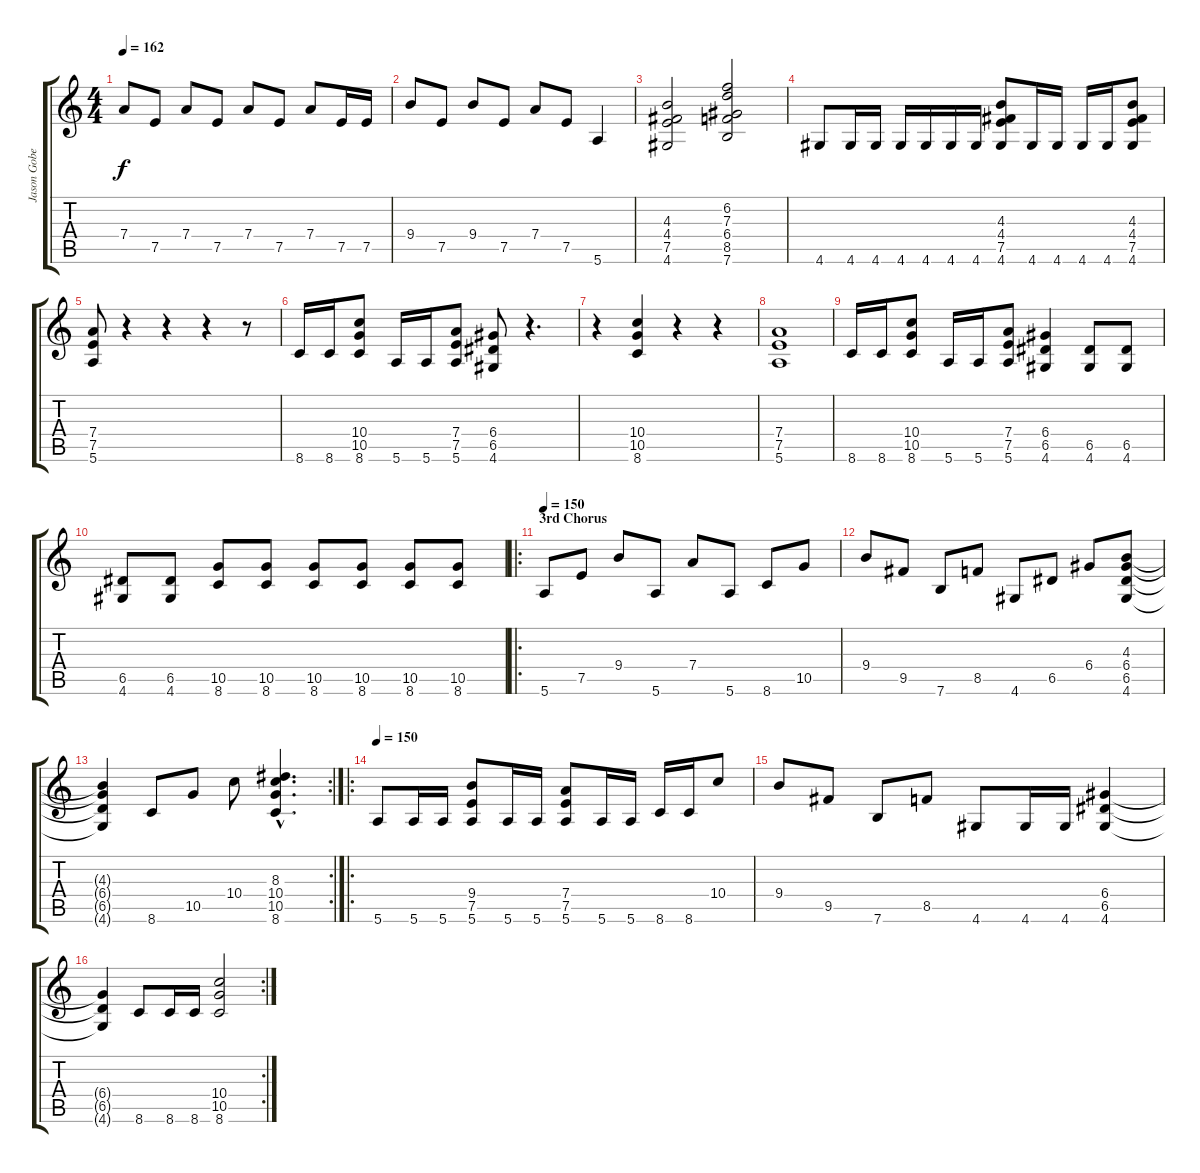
\track ("Jason Gobel" "Jason Gobe") {instrument distortionguitar}
\staff {score tabs}
\tuning (E4 B3 G3 D3 A2 E2) {hide}
\ts (4 4)
\tempo 162
\clef g2
\ks c
7.4.8{dy f} 7.5.8 7.4.8 7.5.8 7.4.8 7.5.8 7.4.8 7.5.16 7.5.16 |
9.4.8 7.5.8 9.4.8 7.5.8 7.4.8 7.5.8 5.6.4 |
(4.3 4.4 7.5 4.6).2 (6.2 7.3 6.4 8.5 7.6).2 |
4.6.8 4.6.16 4.6.16 4.6.16 4.6.16 4.6.16 4.6.16 (4.3 4.4 7.5 4.6).8 4.6.16 4.6.16 4.6.16 4.6.16 (4.3 4.4 7.5 4.6).8 |
(7.4 7.5 5.6).8 r.4 r.4 r.4 r.8 |
8.6.16 8.6.16 (10.4 10.5 8.6).8 5.6.16 5.6.16 (7.4 7.5 5.6).8 (6.4 6.5 4.6).8 r.4{d} |
r.4 (10.4 10.5 8.6).4 r.4 r.4 |
(7.4 7.5 5.6).1 |
8.6.16 8.6.16 (10.4 10.5 8.6).8 5.6.16 5.6.16 (7.4 7.5 5.6).8 (6.4 6.5 4.6).4 (6.5 4.6).8 (6.5 4.6).8 |
(6.5 4.6).8 (6.5 4.6).8 (10.5 8.6).8 (10.5 8.6).8 (10.5 8.6).8 (10.5 8.6).8 (10.5 8.6).8 (10.5 8.6).8 |
\ro
\section ("" "3rd Chorus")
\tempo 150
5.6.8 7.5.8 9.4.8 5.6.8 7.4.8 5.6.8 8.6.8 10.5.8 |
9.4.8 9.5.8 7.6.8 8.5.8 4.6.8 6.5.8 6.4.8 (4.3 6.4 6.5 4.6).8 |
\rc 2
(4.3{t} 6.4{t} 6.5{t} 4.6{t}).4 8.6.8 10.5.8 10.4.8 (8.3{hac} 10.4{hac} 10.5{hac} 8.6{hac}).4{d} |
\ro
\tempo 150
5.6.8 5.6.16 5.6.16 (9.4 7.5 5.6).8 5.6.16 5.6.16 (7.4 7.5 5.6).8 5.6.16 5.6.16 8.6.16 8.6.16 10.4.8 |
9.4.8 9.5.8 7.6.8 8.5.8 4.6.8 4.6.16 4.6.16 (6.4 6.5 4.6).4 |
\rc 2
(6.4{t} 6.5{t} 4.6{t}).4 8.6.8 8.6.16 8.6.16 (10.4 10.5 8.6).2
